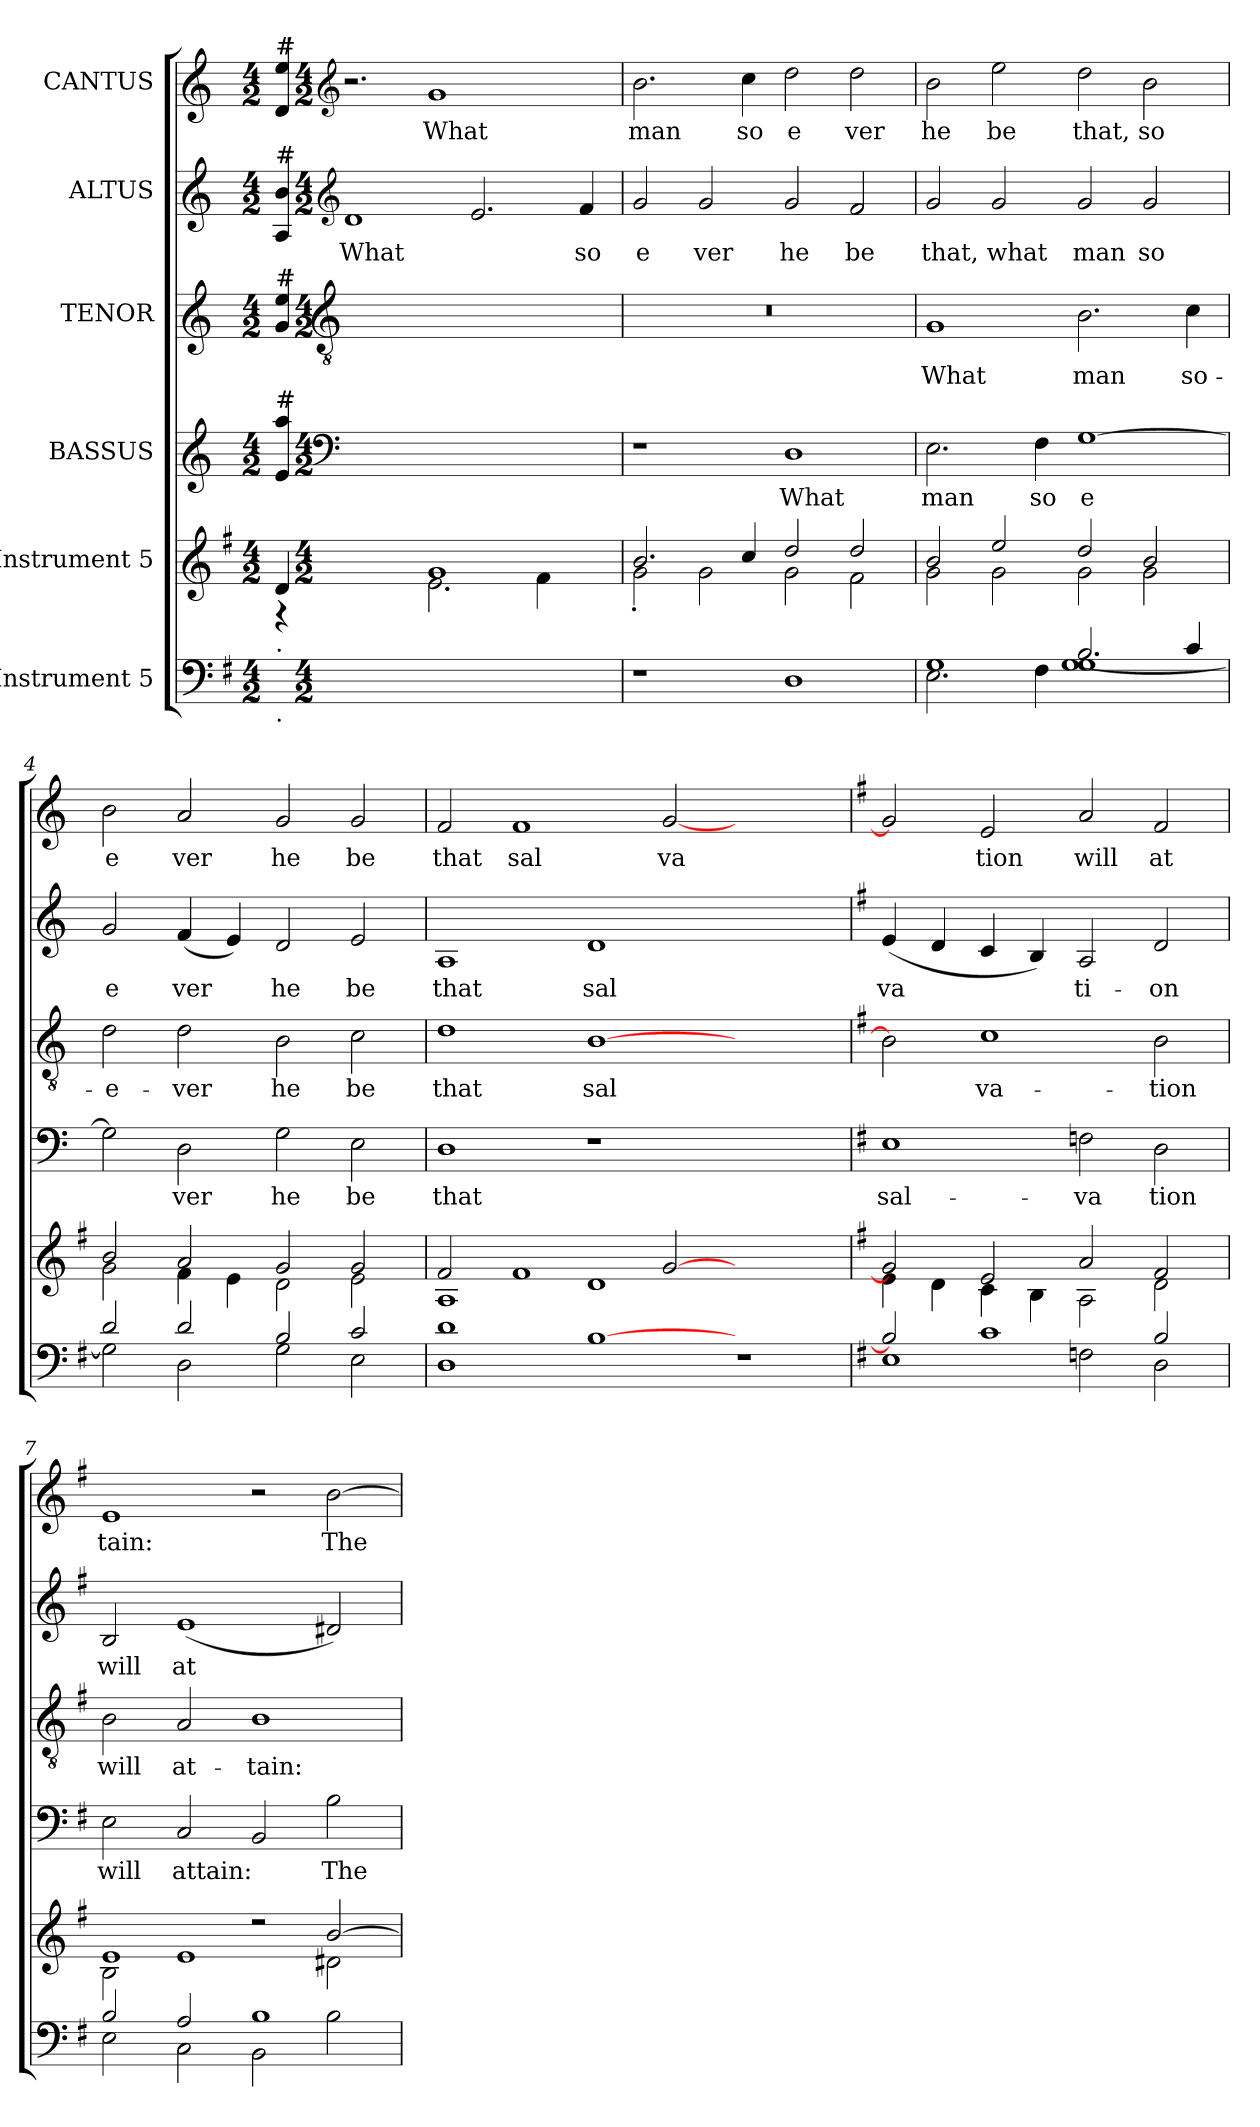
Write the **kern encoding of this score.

**kern	**kern	**kern	**text	**kern	**text	**kern	**text	**kern	**text
*part6	*part5	*part4	*part4	*part3	*part3	*part2	*part2	*part1	*part1
*staff6	*staff5	*staff4	*staff4	*staff3	*staff3	*staff2	*staff2	*staff1	*staff1
*I"Instrument 5	*I"Instrument 5	*I"BASSUS	*	*I"TENOR	*	*I"ALTUS	*	*I"CANTUS	*
!!LO:PB:g=z
*stria5	*stria5	*stria5	*	*stria5	*	*stria5	*	*stria5	*
*clefF4	*clefG2	*	*	*	*	*	*	*	*
*ITrd-3c-5	*ITrd-3c-5	*	*	*	*	*	*	*	*
*k[]	*k[]	*k[]	*	*k[]	*	*k[]	*	*k[]	*
*C:	*C:	*C:	*	*C:	*	*C:	*	*C:	*
*M4/2	*M4/2	*M4/2	*	*M4/2	*	*M4/2	*	*M4/2	*
*MM80	*MM80	*MM80	*	*MM80	*	*MM80	*	*MM80	*
=1	=1	=1	=1	=1	=1	=1	=1	=1	=1
*	*^	*	*	*	*	*	*	*	*
!	!	!	!	!	!	!	!	!	!LO:TX:a:t=#	!
!	!	!	!	!	!	!	!LO:TX:a:t=#	!	!	!
!	!	!	!	!	!LO:TX:a:t=#	!	!	!	!	!
!	!	!	!LO:TX:a:t=#	!	!	!	!	!	!	!
!LO:TX:a:t=.	!	!	!	!	!	!	!	!	!	!
!LO:TX:b:t=.	!	!	!	!	!	!	!	!	!	!
!	!LO:N:vis=4	!LO:N:vis=4	!	!LO:LY:b:cj	!	!LO:LY:b:cj	!	!LO:LY:b:cj	!	!LO:LY:b:cj
4ryy	1g	1r	4aa/ 4e/	.	4ee/ 4g/	.	4b/ 4A/	.	4ee/ 4d/	.
*	*	*	*clefF4	*	*clefGv2	*	*clefG2	*	*clefG2	*
*M4/2	*M4/2	*	*M4/2	*	*M4/2	*	*M4/2	*	*M4/2	*
!	!	!	!	!	!	!	!	!LO:LY:b:cj	!	!
0ryy	.	.	0ryy	.	0ryy	.	1d	What	2.r	.
!	!	!	!	!	!	!	!	!	!	!LO:LY:b:cj
.	1cc	2.a\	.	.	.	.	.	.	1g	What
.	.	.	.	.	.	.	2.e/	.	.	.
.	.	4b\	.	.	.	.	.	.	.	.
!	!	!	!	!	!	!	!	!LO:LY:b:cj	!	!
.	4ryy	4ryy	.	.	.	.	4f/	so	4ryy	.
=2	=2	=2	=2	=2	=2	=2	=2	=2	=2	=2
!	!	!	!	!	!	!	!	!LO:LY:b:cj	!	!LO:LY:b:cj
1r	2.ee/	2cc'<\	1r	.	0r	.	2g/	e	2.b\	man
!	!	!	!	!	!	!	!	!LO:LY:b:cj	!	!
.	.	2cc\	.	.	.	.	2g/	ver	.	.
!	!	!	!	!	!	!	!	!	!	!LO:LY:b:cj
.	4ff/	.	.	.	.	.	.	.	4cc\	so
!	!	!	!	!LO:LY:b:cj	!	!	!	!LO:LY:b:cj	!	!LO:LY:b:cj
1G	2gg/	2cc\	1D	What	.	.	2g/	he	2dd\	e
!	!	!	!	!	!	!	!	!LO:LY:b:cj	!	!LO:LY:b:cj
.	2gg/	2b\	.	.	.	.	2f/	be	2dd\	ver
=3	=3	=3	=3	=3	=3	=3	=3	=3	=3	=3
*^	*	*	*	*	*	*	*	*	*	*
!	!	!	!	!	!LO:LY:b:cj	!	!LO:LY:b:cj	!	!LO:LY:b:cj	!	!LO:LY:b:cj
1c	2.A\	2ee/	2cc\	2.E\	man	1G	What	2g/	that,	2b\	he
!	!	!	!	!	!	!	!	!	!LO:LY:b:cj	!	!LO:LY:b:cj
.	.	2aa/	2cc\	.	.	.	.	2g/	what	2ee\	be
!	!	!	!	!	!LO:LY:b:cj	!	!	!	!	!	!
.	4B\	.	.	4F\	so	.	.	.	.	.	.
!	!	!	!	!	!LO:LY:b:cj	!	!LO:LY:b:cj	!	!LO:LY:b:cj	!	!LO:LY:b:cj
2.e/	[<1c 1c	2gg/	2cc\	[>1G	e	2.B\	man	2g/	man	2dd\	that,
!	!	!	!	!	!	!	!	!	!LO:LY:b:cj	!	!LO:LY:b:cj
.	.	2ee/	2cc\	.	.	.	.	2g/	so	2b\	so
!	!	!	!	!	!	!	!LO:LY:b:cj	!	!	!	!
4f/	.	.	.	.	.	4c\	so-	.	.	.	.
=4	=4	=4	=4	=4	=4	=4	=4	=4	=4	=4	=4
!	!	!	!	!	!LO:LY:b:cj	!	!LO:LY:b:cj	!	!LO:LY:b:cj	!	!LO:LY:b:cj
2g/	2c\]	2ee/	2cc\	2G\]	.	2d\	-e-	2g/	e	2b\	e
!	!	!	!	!	!LO:LY:b:cj	!	!LO:LY:b:cj	!	!LO:LY:b:cj	!	!LO:LY:b:cj
2g/	2G\	2dd/	4b\	2D\	ver	2d\	-ver	(<4f/	ver	2a/	ver
!	!	!	!	!	!	!	!	!	!LO:LY:b:cj	!	!
.	.	.	4a\	.	.	.	.	4e/)	.	.	.
!	!	!	!	!	!LO:LY:b:cj	!	!LO:LY:b:cj	!	!LO:LY:b:cj	!	!LO:LY:b:cj
2e/	2c\	2cc/	2g\	2G\	he	2B\	he	2d/	he	2g/	he
!	!	!	!	!	!LO:LY:b:cj	!	!LO:LY:b:cj	!	!LO:LY:b:cj	!	!LO:LY:b:cj
2f/	2A\	2cc/	2a\	2E\	be	2c\	be	2e/	be	2g/	be
=5	=5	=5	=5	=5	=5	=5	=5	=5	=5	=5	=5
!	!	!	!	!	!LO:LY:b:cj	!	!LO:LY:b:cj	!	!LO:LY:b:cj	!	!LO:LY:b:cj
*v	*v	*	*	*	*	*	*	*	*	*	*
1g 1G	2b/	1d	1D	that	1d	that	1A	that	2f/	that
!	!	!	!	!	!	!	!	!	!	!LO:LY:b:cj
.	1b	.	.	.	.	.	.	.	1f	sal
!	!	!	!	!	!	!LO:LY:b:cj	!	!LO:LY:b:cj	!	!
[<1e	.	1g	1r	.	[<1B	sal-	1d	sal	.	.
!	!	!	!	!	!	!	!	!	!	!LO:LY:b:cj
.	[<2cc/	.	.	.	.	.	.	.	[<2g/	va
1r	1ryy	1ryy	1ryy	.	1ryy	.	1ryy	.	1ryy	.
!!LO:PB:g=z
=6	=6	=6	=6	=6	=6	=6	=6	=6	=6	=6
*	*	*	*k[f#]	*	*k[f#]	*	*k[f#]	*	*k[f#]	*
*	*	*	*G:	*	*G:	*	*G:	*	*G:	*
*^	*	*	*	*	*	*	*	*	*	*
!	!	!	!	!	!LO:LY:b:cj	!	!LO:LY:b:cj	!	!LO:LY:b:cj	!	!LO:LY:b:cj
2e/]	1A	2cc/]	4a\	1E	sal-	2B\]	--	(<4e/	va-	2g/]	.
!	!	!	!	!	!	!	!	!	!LO:LY:b:cj	!	!
.	.	.	4g\	.	.	.	.	4d/	--	.	.
!	!	!	!	!	!	!	!LO:LY:b:cj	!	!LO:LY:b:cj	!	!LO:LY:b:cj
1f	.	2a/	4f\	.	.	1c	-va-	4c/	--	2e/	tion
!	!	!	!	!	!	!	!	!	!LO:LY:b:cj	!	!
.	.	.	4e\	.	.	.	.	4B/)	--	.	.
!	!	!	!	!	!LO:LY:b:cj	!	!	!	!LO:LY:b:cj	!	!LO:LY:b:cj
.	2B-X\	2dd/	2d\	2Fn\	-va	.	.	2A/	-ti-	2a/	will
!	!	!	!	!	!LO:LY:b:cj	!	!LO:LY:b:cj	!	!LO:LY:b:cj	!	!LO:LY:b:cj
2e/	2G\	2b/	2g\	2D\	tion	2B\	-tion	2d/	-on	2f#/	at
=7	=7	=7	=7	=7	=7	=7	=7	=7	=7	=7	=7
!	!	!	!	!	!LO:LY:b:cj	!	!LO:LY:b:cj	!	!LO:LY:b:cj	!	!LO:LY:b:cj
2e/	2A\	1a	2e\	2E\	will	2B\	will	2B/	will	1e	tain:
!	!	!	!	!	!LO:LY:b:cj	!	!LO:LY:b:cj	!	!LO:LY:b:cj	!	!
2d/	2F\	.	1a	2C/	attain:	2A/	at-	(<1e	at-	.	.
!	!	!	!	!	!LO:LY:b:cj	!	!LO:LY:b:cj	!	!	!	!
1e	2E\	2r	.	2BB/	.	1B	-tain:	.	.	2r	.
!	!	!	!	!	!LO:LY:b:cj	!	!	!	!LO:LY:b:cj	!	!LO:LY:b:cj
.	2e\	[>2ee/	2g#X\	2B\	The	.	.	2d#X/)	--	[>2b\	The
*v	*v	*	*	*	*	*	*	*	*	*	*
*	*v	*v	*	*	*	*	*	*	*	*
=	=	=	=	=	=	=	=	=	=
*-	*-	*-	*-	*-	*-	*-	*-	*-	*-
